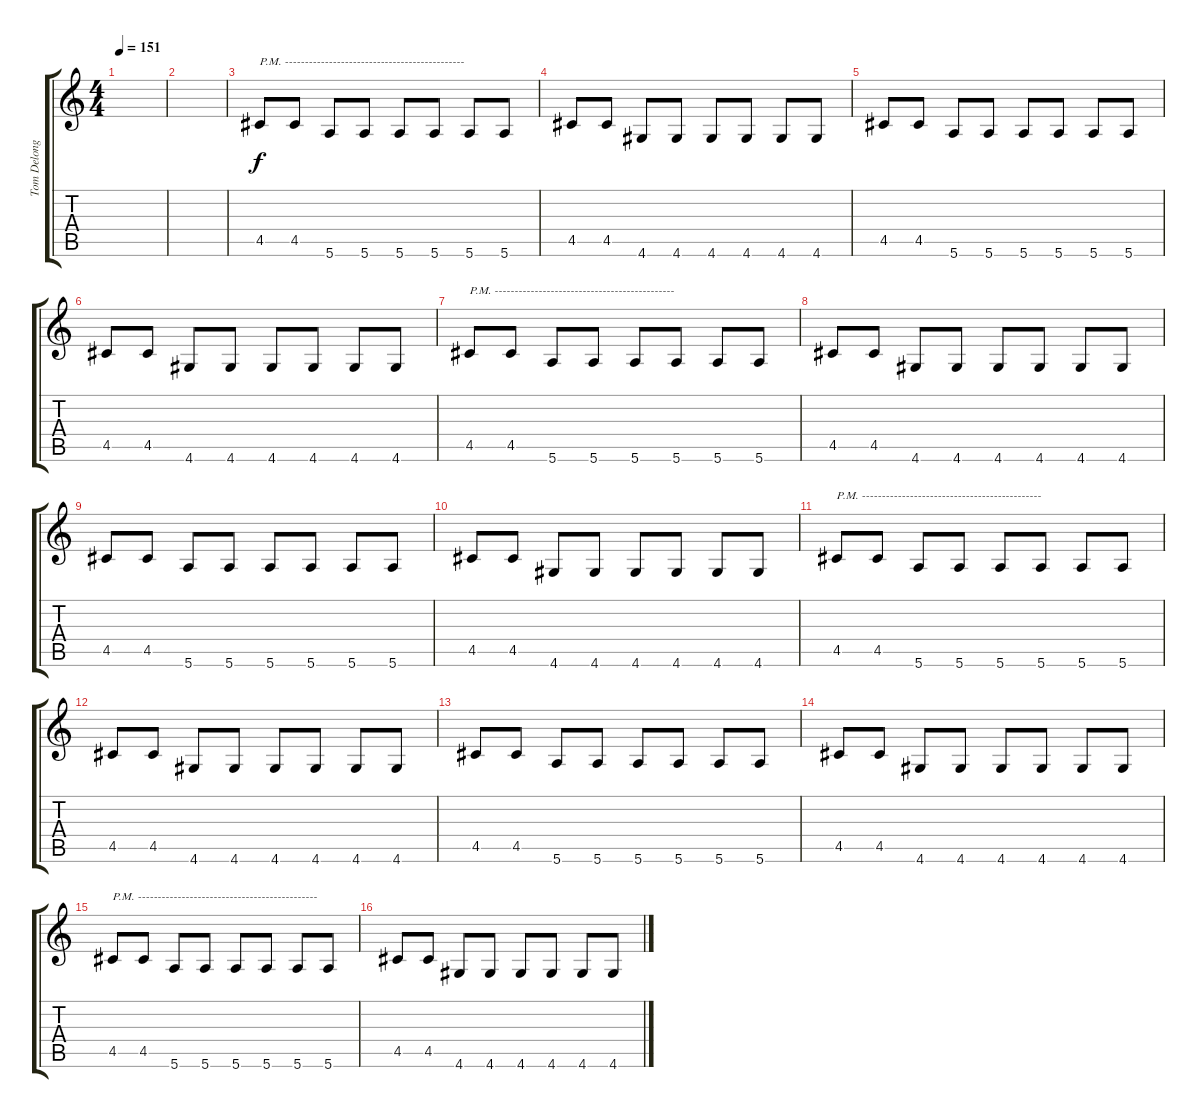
\track ("Tom Delonge (Guitar)" "Tom Delong") {instrument overdrivenguitar}
\staff {score tabs}
\tuning (E4 B3 G3 D3 A2 E2) {hide}
\ts (4 4)
\tempo 151
\clef g2
\ks c
|
|
4.5.8{txt "P.M. ---------------------------------------------"} 4.5.8 5.6.8 5.6.8 5.6.8 5.6.8 5.6.8 5.6.8 |
4.5.8 4.5.8 4.6.8 4.6.8 4.6.8 4.6.8 4.6.8 4.6.8 |
4.5.8 4.5.8 5.6.8 5.6.8 5.6.8 5.6.8 5.6.8 5.6.8 |
4.5.8 4.5.8 4.6.8 4.6.8 4.6.8 4.6.8 4.6.8 4.6.8 |
4.5.8{txt "P.M. ---------------------------------------------"} 4.5.8 5.6.8 5.6.8 5.6.8 5.6.8 5.6.8 5.6.8 |
4.5.8 4.5.8 4.6.8 4.6.8 4.6.8 4.6.8 4.6.8 4.6.8 |
4.5.8 4.5.8 5.6.8 5.6.8 5.6.8 5.6.8 5.6.8 5.6.8 |
4.5.8 4.5.8 4.6.8 4.6.8 4.6.8 4.6.8 4.6.8 4.6.8 |
4.5.8{txt "P.M. ---------------------------------------------"} 4.5.8 5.6.8 5.6.8 5.6.8 5.6.8 5.6.8 5.6.8 |
4.5.8 4.5.8 4.6.8 4.6.8 4.6.8 4.6.8 4.6.8 4.6.8 |
4.5.8 4.5.8 5.6.8 5.6.8 5.6.8 5.6.8 5.6.8 5.6.8 |
4.5.8 4.5.8 4.6.8 4.6.8 4.6.8 4.6.8 4.6.8 4.6.8 |
4.5.8{txt "P.M. ---------------------------------------------"} 4.5.8 5.6.8 5.6.8 5.6.8 5.6.8 5.6.8 5.6.8 |
4.5.8 4.5.8 4.6.8 4.6.8 4.6.8 4.6.8 4.6.8 4.6.8
